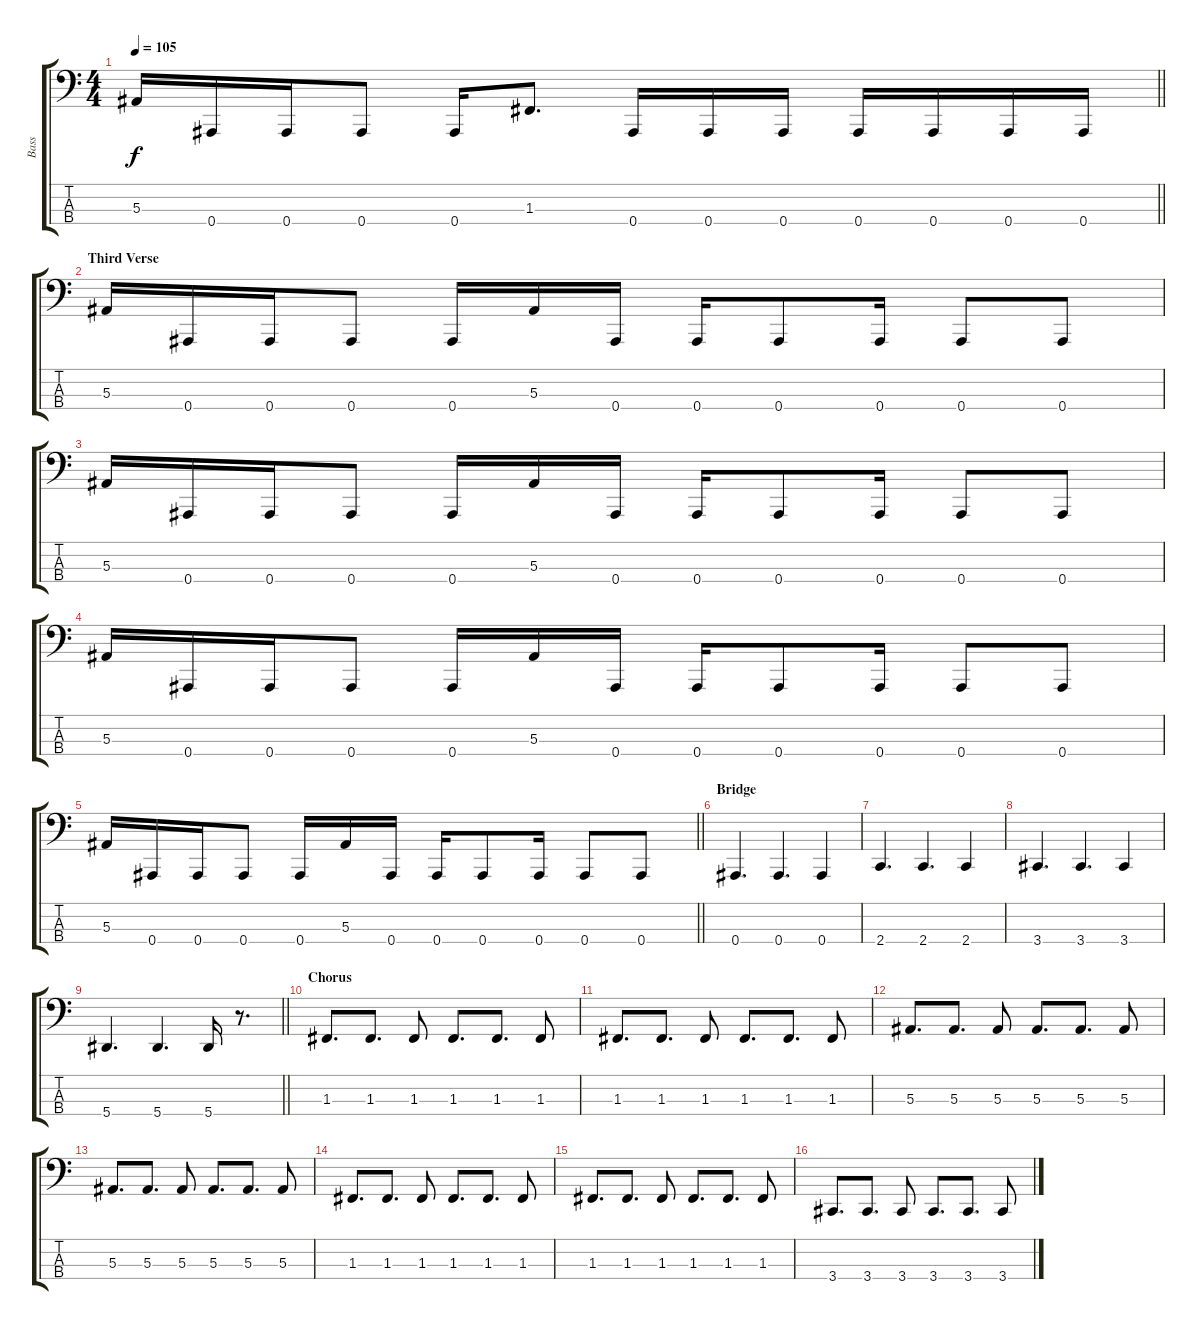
\track ("Bass" "Bass") {instrument electricbassfinger}
\staff {score tabs}
\tuning (Eb2 Bb1 F1 Bb0) {hide}
\ts (4 4)
\tempo 105
\clef f4
\barLineRight lightlight
\ks c
5.3.16{dy f} 0.4.16 0.4.16 0.4.8 0.4.16 1.3.8{d} 0.4.16 0.4.16 0.4.16 0.4.16 0.4.16 0.4.16 0.4.16 |
\section ("" "Third Verse")
5.3.16 0.4.16 0.4.16 0.4.8 0.4.16 5.3.16 0.4.16 0.4.16 0.4.8 0.4.16 0.4.8 0.4.8 |
5.3.16 0.4.16 0.4.16 0.4.8 0.4.16 5.3.16 0.4.16 0.4.16 0.4.8 0.4.16 0.4.8 0.4.8 |
5.3.16 0.4.16 0.4.16 0.4.8 0.4.16 5.3.16 0.4.16 0.4.16 0.4.8 0.4.16 0.4.8 0.4.8 |
\barLineRight lightlight
5.3.16 0.4.16 0.4.16 0.4.8 0.4.16 5.3.16 0.4.16 0.4.16 0.4.8 0.4.16 0.4.8 0.4.8 |
\section ("" "Bridge")
0.4.4{d} 0.4.4{d} 0.4.4 |
2.4.4{d} 2.4.4{d} 2.4.4 |
3.4.4{d} 3.4.4{d} 3.4.4 |
\barLineRight lightlight
5.4.4{d} 5.4.4{d} 5.4.16 r.8{d} |
\section ("" "Chorus")
1.3.8{d} 1.3.8{d} 1.3.8 1.3.8{d} 1.3.8{d} 1.3.8 |
1.3.8{d} 1.3.8{d} 1.3.8 1.3.8{d} 1.3.8{d} 1.3.8 |
5.3.8{d} 5.3.8{d} 5.3.8 5.3.8{d} 5.3.8{d} 5.3.8 |
5.3.8{d} 5.3.8{d} 5.3.8 5.3.8{d} 5.3.8{d} 5.3.8 |
1.3.8{d} 1.3.8{d} 1.3.8 1.3.8{d} 1.3.8{d} 1.3.8 |
1.3.8{d} 1.3.8{d} 1.3.8 1.3.8{d} 1.3.8{d} 1.3.8 |
3.4.8{d} 3.4.8{d} 3.4.8 3.4.8{d} 3.4.8{d} 3.4.8
